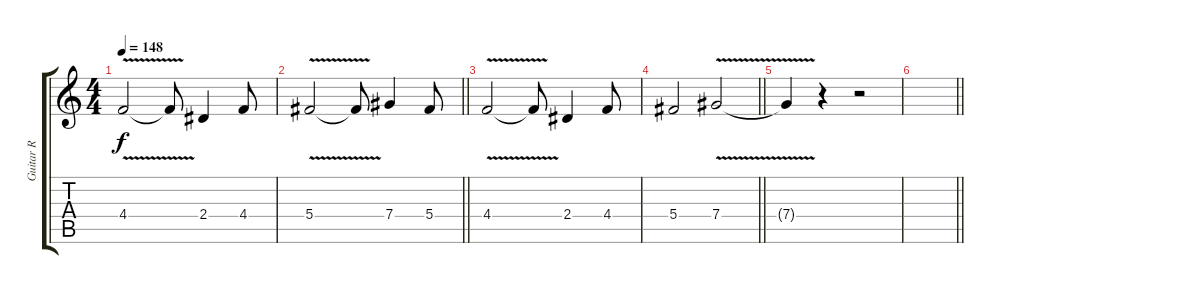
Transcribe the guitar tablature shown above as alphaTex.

\track ("Guitar R" "Guitar R") {instrument overdrivenguitar}
\staff {score tabs}
\tuning (Eb4 Bb3 Gb3 Db3 Ab2 Eb2) {hide}
\ts (4 4)
\tempo 148
\clef g2
\ks c
4.4{v}.2{dy f} 4.4{t}.8 2.4.4 4.4.8 |
\barLineRight lightlight
5.4{v}.2 5.4{t}.8 7.4.4 5.4.8 |
4.4{v}.2 4.4{t}.8 2.4.4 4.4.8 |
\barLineRight lightlight
5.4.2 7.4{v}.2 |
7.4{t}.4 r.4 r.2 |
\barLineRight lightlight
